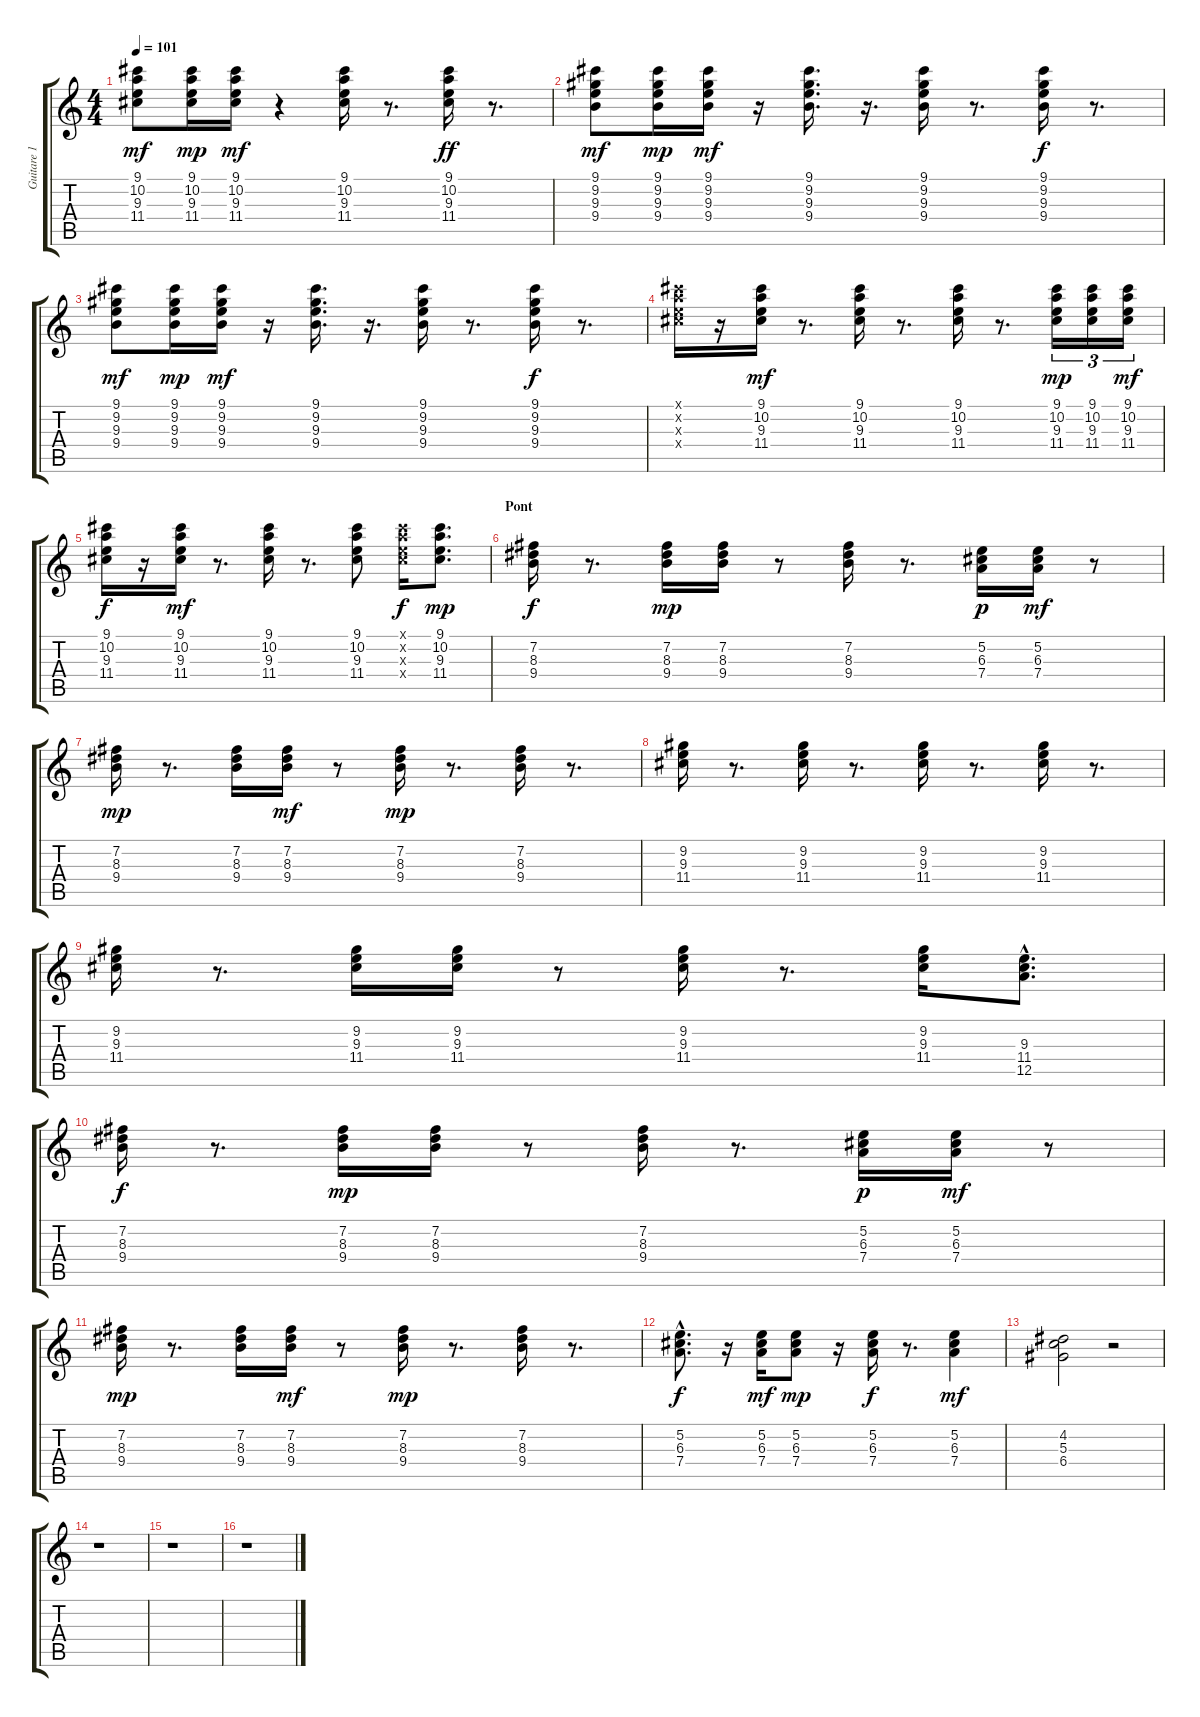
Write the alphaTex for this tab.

\track ("Guitare 1" "Guitare 1") {instrument electricguitarmuted}
\staff {score tabs}
\tuning (E4 B3 G3 D3 A2 E2) {hide}
\ts (4 4)
\tempo 101
\clef g2
\ks c
(9.1 10.2 9.3 11.4).8{dy mf} (9.1 10.2 9.3 11.4).16{dy mp} (9.1 10.2 9.3 11.4).16{dy mf} r.4 (9.1 10.2 9.3 11.4).16 r.8{d} (9.1 10.2 9.3 11.4).16{dy ff} r.8{d} |
(9.1 9.2 9.3 9.4).8{dy mf} (9.1 9.2 9.3 9.4).16{dy mp} (9.1 9.2 9.3 9.4).16{dy mf} r.16 (9.1 9.2 9.3 9.4).16{d} r.16{d} (9.1 9.2 9.3 9.4).16 r.8{d} (9.1 9.2 9.3 9.4).16{dy f} r.8{d} |
(9.1 9.2 9.3 9.4).8{dy mf} (9.1 9.2 9.3 9.4).16{dy mp} (9.1 9.2 9.3 9.4).16{dy mf} r.16 (9.1 9.2 9.3 9.4).16{d} r.16{d} (9.1 9.2 9.3 9.4).16 r.8{d} (9.1 9.2 9.3 9.4).16{dy f} r.8{d} |
(9.1{x} 10.2{x} 9.3{x} 11.4{x}).16 r.16 (9.1 10.2 9.3 11.4).16{dy mf} r.8{d} (9.1 10.2 9.3 11.4).16 r.8{d} (9.1 10.2 9.3 11.4).16 r.8{d} (9.1 10.2 9.3 11.4).16{tu (3 2) dy mp} (9.1 10.2 9.3 11.4).16{tu (3 2)} (9.1 10.2 9.3 11.4).16{tu (3 2) dy mf} |
(9.1 10.2 9.3 11.4).16{dy f} r.16 (9.1 10.2 9.3 11.4).16{dy mf} r.8{d} (9.1 10.2 9.3 11.4).16 r.8{d} (9.1 10.2 9.3 11.4).8 (9.1{x} 10.2{x} 9.3{x} 11.4{x}).16{dy f} (9.1 10.2 9.3 11.4).8{d dy mp} |
\section ("" "Pont")
(7.2 8.3 9.4).16{dy f} r.8{d} (7.2 8.3 9.4).16{dy mp} (7.2 8.3 9.4).16 r.8 (7.2 8.3 9.4).16 r.8{d} (5.2 6.3 7.4).16{dy p} (5.2 6.3 7.4).16{dy mf} r.8 |
(7.2 8.3 9.4).16{dy mp} r.8{d} (7.2 8.3 9.4).16 (7.2 8.3 9.4).16{dy mf} r.8 (7.2 8.3 9.4).16{dy mp} r.8{d} (7.2 8.3 9.4).16 r.8{d} |
(9.2 9.3 11.4).16 r.8{d} (9.2 9.3 11.4).16 r.8{d} (9.2 9.3 11.4).16 r.8{d} (9.2 9.3 11.4).16 r.8{d} |
(9.2 9.3 11.4).16 r.8{d} (9.2 9.3 11.4).16 (9.2 9.3 11.4).16 r.8 (9.2 9.3 11.4).16 r.8{d} (9.2 9.3 11.4).16 (9.3{hac} 11.4{hac} 12.5{hac}).8{d} |
(7.2 8.3 9.4).16{dy f} r.8{d} (7.2 8.3 9.4).16{dy mp} (7.2 8.3 9.4).16 r.8 (7.2 8.3 9.4).16 r.8{d} (5.2 6.3 7.4).16{dy p} (5.2 6.3 7.4).16{dy mf} r.8 |
(7.2 8.3 9.4).16{dy mp} r.8{d} (7.2 8.3 9.4).16 (7.2 8.3 9.4).16{dy mf} r.8 (7.2 8.3 9.4).16{dy mp} r.8{d} (7.2 8.3 9.4).16 r.8{d} |
(5.2{hac} 6.3{hac} 7.4{hac}).8{d dy f} r.16 (5.2 6.3 7.4).16{dy mf} (5.2 6.3 7.4).8{dy mp} r.16 (5.2 6.3 7.4).16{dy f} r.8{d} (5.2 6.3 7.4).4{dy mf} |
(4.2 5.3 6.4).2 r.2 |
r.1 |
r.1 |
r.1
